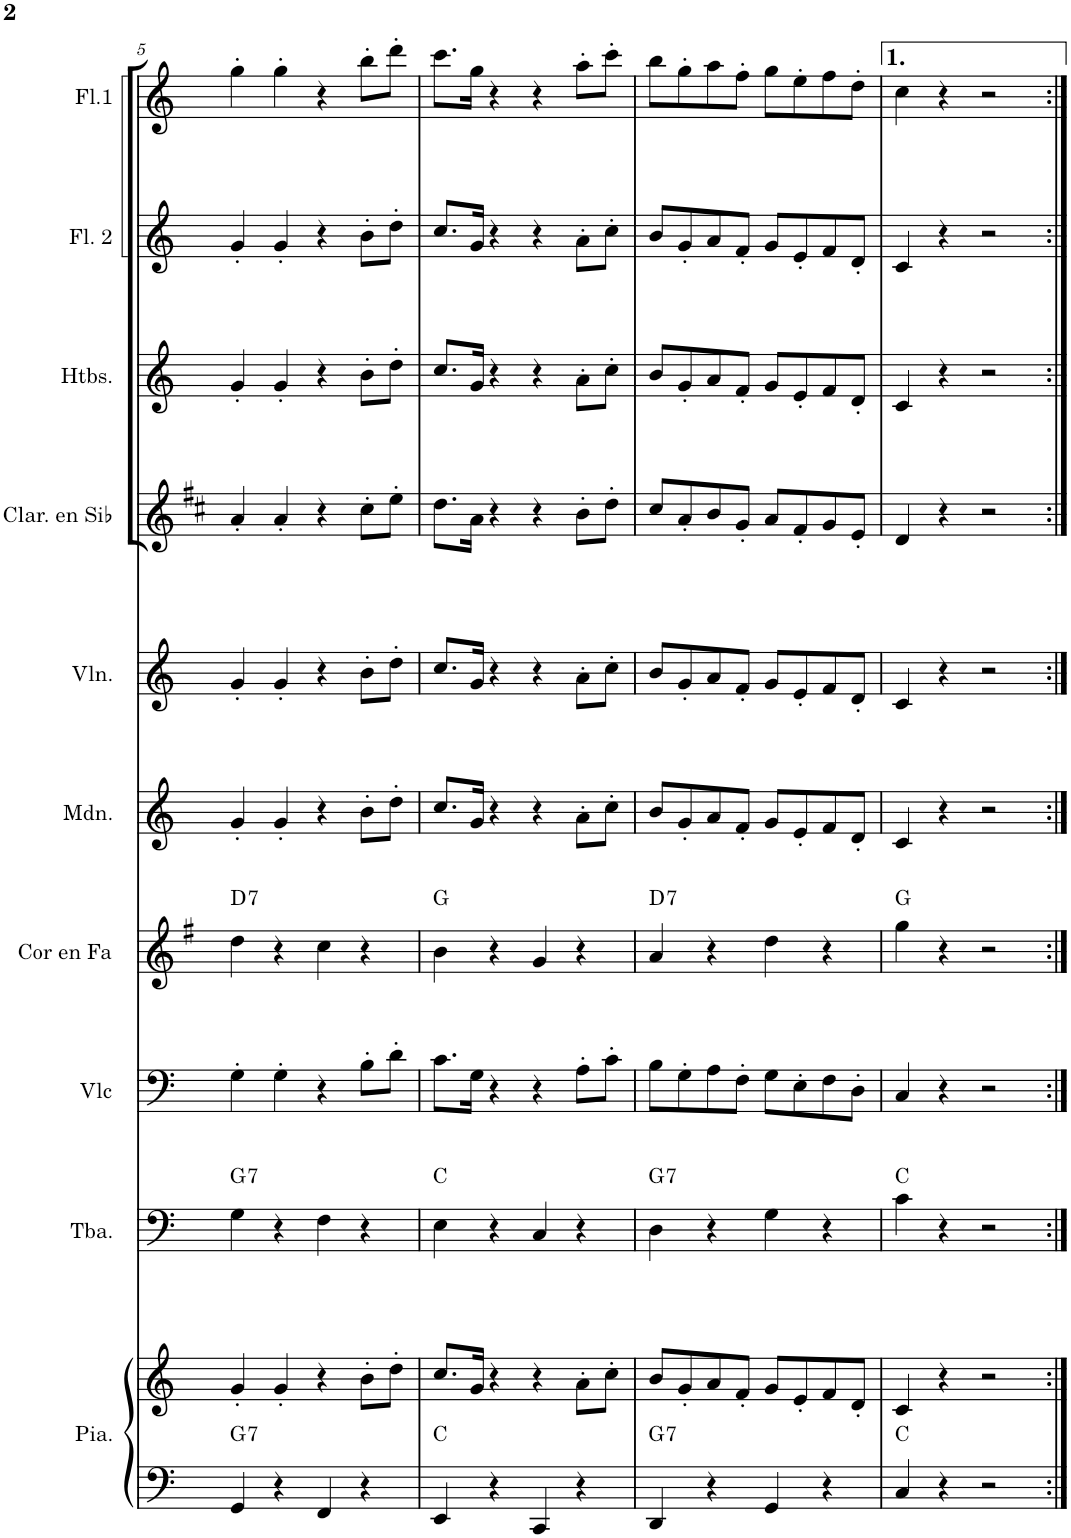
**kern	**kern	**harte	**kern	**harte	**kern	**kern	**harte	**kern	**kern	**kern	**kern	**kern	**kern
*part10	*part10	*part10	*part9	*part9	*part8	*part7	*part7	*part6	*part5	*part4	*part3	*part2	*part1
*staff11	*staff10	*	*staff9	*	*staff8	*staff7	*	*staff6	*staff5	*staff4	*staff3	*staff2	*staff1
*I"Piano	*	*	*I"Tuba	*	*I"Violoncelle	*I"Cor en Fa	*	*I"Mandoline	*I"Violon	*I"Clarinette en Sib	*I"Hautbois	*I"Flûte 2	*I"Flûte 1
*I'Pia.	*	*	*I'Tba.	*	*I'Vlc	*I'Cor en Fa	*	*I'Mdn.	*I'Vln.	*I'Clar. en Sib	*I'Htbs.	*I'Fl. 2	*I'Fl.1
!!LO:PB:g=z
*clefF4	*clefG2	*	*clefF4	*	*clefF4	*clefG2	*	*clefG2	*clefG2	*clefG2	*clefG2	*clefG2	*clefG2
*	*	*	*	*	*	*Trd4c7	*	*	*	*Trd1c2	*	*	*
*k[]	*k[]	*	*k[]	*	*k[]	*k[f#]	*	*k[]	*k[]	*k[f#c#]	*k[]	*k[]	*k[]
*M4/4	*M4/4	*	*M4/4	*	*M4/4	*M4/4	*	*M4/4	*M4/4	*M4/4	*M4/4	*M4/4	*M4/4
=5	=5	=5	=5	=5	=5	=5	=5	=5	=5	=5	=5	=5	=5
!	!	!LO:H:kt=7	!	!LO:H:kt=7	!	!	!LO:H:kt=7	!	!	!	!	!	!
4GG/	4g'/	G:7	4G\	G:7	4G'\	4dd\	D:7	4g'/	4g'/	4a'/	4g'/	4g'/	4gg'\
4r	4g'/	.	4r	.	4G'\	4r	.	4g'/	4g'/	4a'/	4g'/	4g'/	4gg'\
4FF/	4r	.	4F\	.	4r	4cc\	.	4r	4r	4r	4r	4r	4r
4r	8b'\L	.	4r	.	8B'\L	4r	.	8b'\L	8b'\L	8cc#'\L	8b'\L	8b'\L	8bb'\L
.	8dd'\J	.	.	.	8d'\J	.	.	8dd'\J	8dd'\J	8ee'\J	8dd'\J	8dd'\J	8ddd'\J
=6	=6	=6	=6	=6	=6	=6	=6	=6	=6	=6	=6	=6	=6
4EE/	8.cc/L	C:maj	4E\	C:maj	8.c\L	4b\	G:maj	8.cc/L	8.cc/L	8.dd\L	8.cc/L	8.cc/L	8.ccc\L
.	16g/Jk	.	.	.	16G\Jk	.	.	16g/Jk	16g/Jk	16a\Jk	16g/Jk	16g/Jk	16gg\Jk
4r	4r	.	4r	.	4r	4r	.	4r	4r	4r	4r	4r	4r
4CC/	4r	.	4C/	.	4r	4g/	.	4r	4r	4r	4r	4r	4r
4r	8a'\L	.	4r	.	8A'\L	4r	.	8a'\L	8a'\L	8b'\L	8a'\L	8a'\L	8aa'\L
.	8cc'\J	.	.	.	8c'\J	.	.	8cc'\J	8cc'\J	8dd'\J	8cc'\J	8cc'\J	8ccc'\J
=7	=7	=7	=7	=7	=7	=7	=7	=7	=7	=7	=7	=7	=7
!	!	!LO:H:kt=7	!	!LO:H:kt=7	!	!	!LO:H:kt=7	!	!	!	!	!	!
4DD/	8b/L	G:7	4D\	G:7	8B\L	4a/	D:7	8b/L	8b/L	8cc#/L	8b/L	8b/L	8bb\L
.	8g'/	.	.	.	8G'\	.	.	8g'/	8g'/	8a'/	8g'/	8g'/	8gg'\
4r	8a/	.	4r	.	8A\	4r	.	8a/	8a/	8b/	8a/	8a/	8aa\
.	8f'/J	.	.	.	8F'\J	.	.	8f'/J	8f'/J	8g'/J	8f'/J	8f'/J	8ff'\J
4GG/	8g/L	.	4G\	.	8G\L	4dd\	.	8g/L	8g/L	8a/L	8g/L	8g/L	8gg\L
.	8e'/	.	.	.	8E'\	.	.	8e'/	8e'/	8f#'/	8e'/	8e'/	8ee'\
4r	8f/	.	4r	.	8F\	4r	.	8f/	8f/	8g/	8f/	8f/	8ff\
.	8d'/J	.	.	.	8D'\J	.	.	8d'/J	8d'/J	8e'/J	8d'/J	8d'/J	8dd'\J
=8	=8	=8	=8	=8	=8	=8	=8	=8	=8	=8	=8	=8	=8
4C/	4c/	C:maj	4c\	C:maj	4C/	4gg\	G:maj	4c/	4c/	4d/	4c/	4c/	4cc\
4r	4r	.	4r	.	4r	4r	.	4r	4r	4r	4r	4r	4r
2r	2r	.	2r	.	2r	2r	.	2r	2r	2r	2r	2r	2r
=:|!	=:|!	=:|!	=:|!	=:|!	=:|!	=:|!	=:|!	=:|!	=:|!	=:|!	=:|!	=:|!	=:|!
*-	*-	*-	*-	*-	*-	*-	*-	*-	*-	*-	*-	*-	*-
